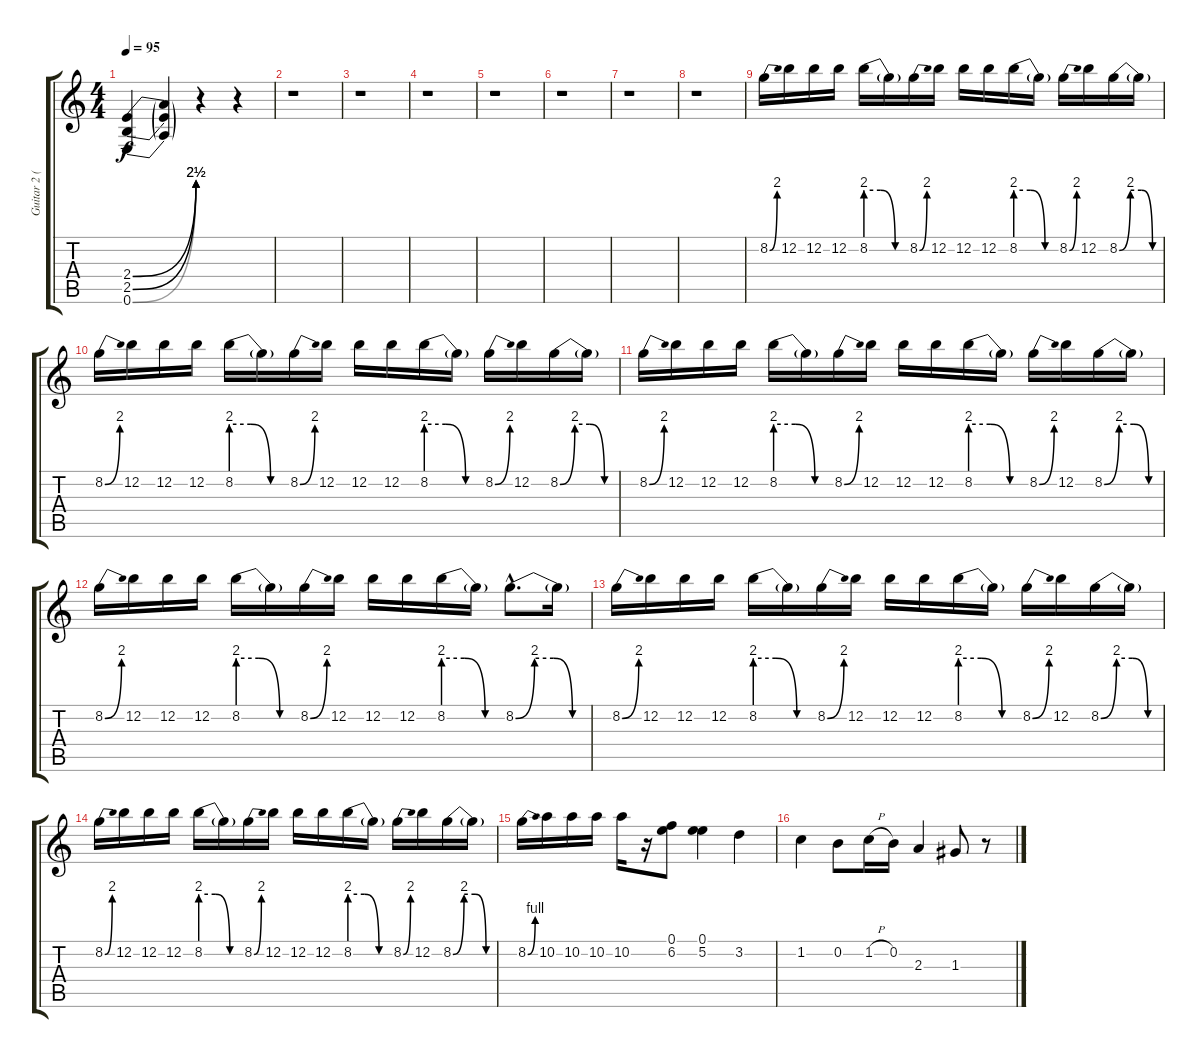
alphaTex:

\track ("Guitar 2 (dist,)" "Guitar 2 (") {instrument distortionguitar}
\staff {score tabs}
\tuning (E4 B3 G3 D3 A2 E2) {hide}
\ts (4 4)
\tempo 95
\clef g2
\ks c
(2.4{be (bend 0 0 60 10)} 2.5{be (bend 0 0 60 10)} 0.6{be (bend 0 0 60 10)}).4{dy f} (2.4{t} 2.5{t} 0.6{t}).4 r.4 r.4 |
r.1 |
r.1 |
r.1 |
r.1 |
r.1 |
r.1 |
r.1 |
8.2{be (bend 0 0 60 8)}.16 12.2.16 12.2.16 12.2.16 8.2{be (custom 0 8 20 8 40 0 60 0)}.16 8.2{t}.16 8.2{be (bend 0 0 60 8)}.16 12.2.16 12.2.16 12.2.16 8.2{be (custom 0 8 20 8 40 0 60 0)}.16 8.2{t}.16 8.2{be (bend 0 0 60 8)}.16 12.2.16 8.2{be (custom 0 0 15 8 30 8 45 0 60 0)}.16 8.2{t}.16 |
8.2{be (bend 0 0 60 8)}.16 12.2.16 12.2.16 12.2.16 8.2{be (custom 0 8 20 8 40 0 60 0)}.16 8.2{t}.16 8.2{be (bend 0 0 60 8)}.16 12.2.16 12.2.16 12.2.16 8.2{be (custom 0 8 20 8 40 0 60 0)}.16 8.2{t}.16 8.2{be (bend 0 0 60 8)}.16 12.2.16 8.2{be (custom 0 0 15 8 30 8 45 0 60 0)}.16 8.2{t}.16 |
8.2{be (bend 0 0 60 8)}.16 12.2.16 12.2.16 12.2.16 8.2{be (custom 0 8 20 8 40 0 60 0)}.16 8.2{t}.16 8.2{be (bend 0 0 60 8)}.16 12.2.16 12.2.16 12.2.16 8.2{be (custom 0 8 20 8 40 0 60 0)}.16 8.2{t}.16 8.2{be (bend 0 0 60 8)}.16 12.2.16 8.2{be (custom 0 0 15 8 30 8 45 0 60 0)}.16 8.2{t}.16 |
8.2{be (bend 0 0 60 8)}.16 12.2.16 12.2.16 12.2.16 8.2{be (custom 0 8 20 8 40 0 60 0)}.16 8.2{t}.16 8.2{be (bend 0 0 60 8)}.16 12.2.16 12.2.16 12.2.16 8.2{be (custom 0 8 20 8 40 0 60 0)}.16 8.2{t}.16 8.2{be (custom 0 0 15 8 30 8 45 0 60 0) hac}.8{d} 8.2{t}.16 |
8.2{be (bend 0 0 60 8)}.16 12.2.16 12.2.16 12.2.16 8.2{be (custom 0 8 20 8 40 0 60 0)}.16 8.2{t}.16 8.2{be (bend 0 0 60 8)}.16 12.2.16 12.2.16 12.2.16 8.2{be (custom 0 8 20 8 40 0 60 0)}.16 8.2{t}.16 8.2{be (bend 0 0 60 8)}.16 12.2.16 8.2{be (custom 0 0 15 8 30 8 45 0 60 0)}.16 8.2{t}.16 |
8.2{be (bend 0 0 60 8)}.16 12.2.16 12.2.16 12.2.16 8.2{be (custom 0 8 20 8 40 0 60 0)}.16 8.2{t}.16 8.2{be (bend 0 0 60 8)}.16 12.2.16 12.2.16 12.2.16 8.2{be (custom 0 8 20 8 40 0 60 0)}.16 8.2{t}.16 8.2{be (bend 0 0 60 8)}.16 12.2.16 8.2{be (custom 0 0 15 8 30 8 45 0 60 0)}.16 8.2{t}.16 |
8.2{be (bend 0 0 60 4)}.16 10.2.16 10.2.16 10.2.16 10.2.16 r.16 (0.1 6.2).8 (0.1 5.2).4 3.2.4 |
1.2.4 0.2.8 1.2{h}.16 0.2.16 2.3.4 1.3.8 r.8
